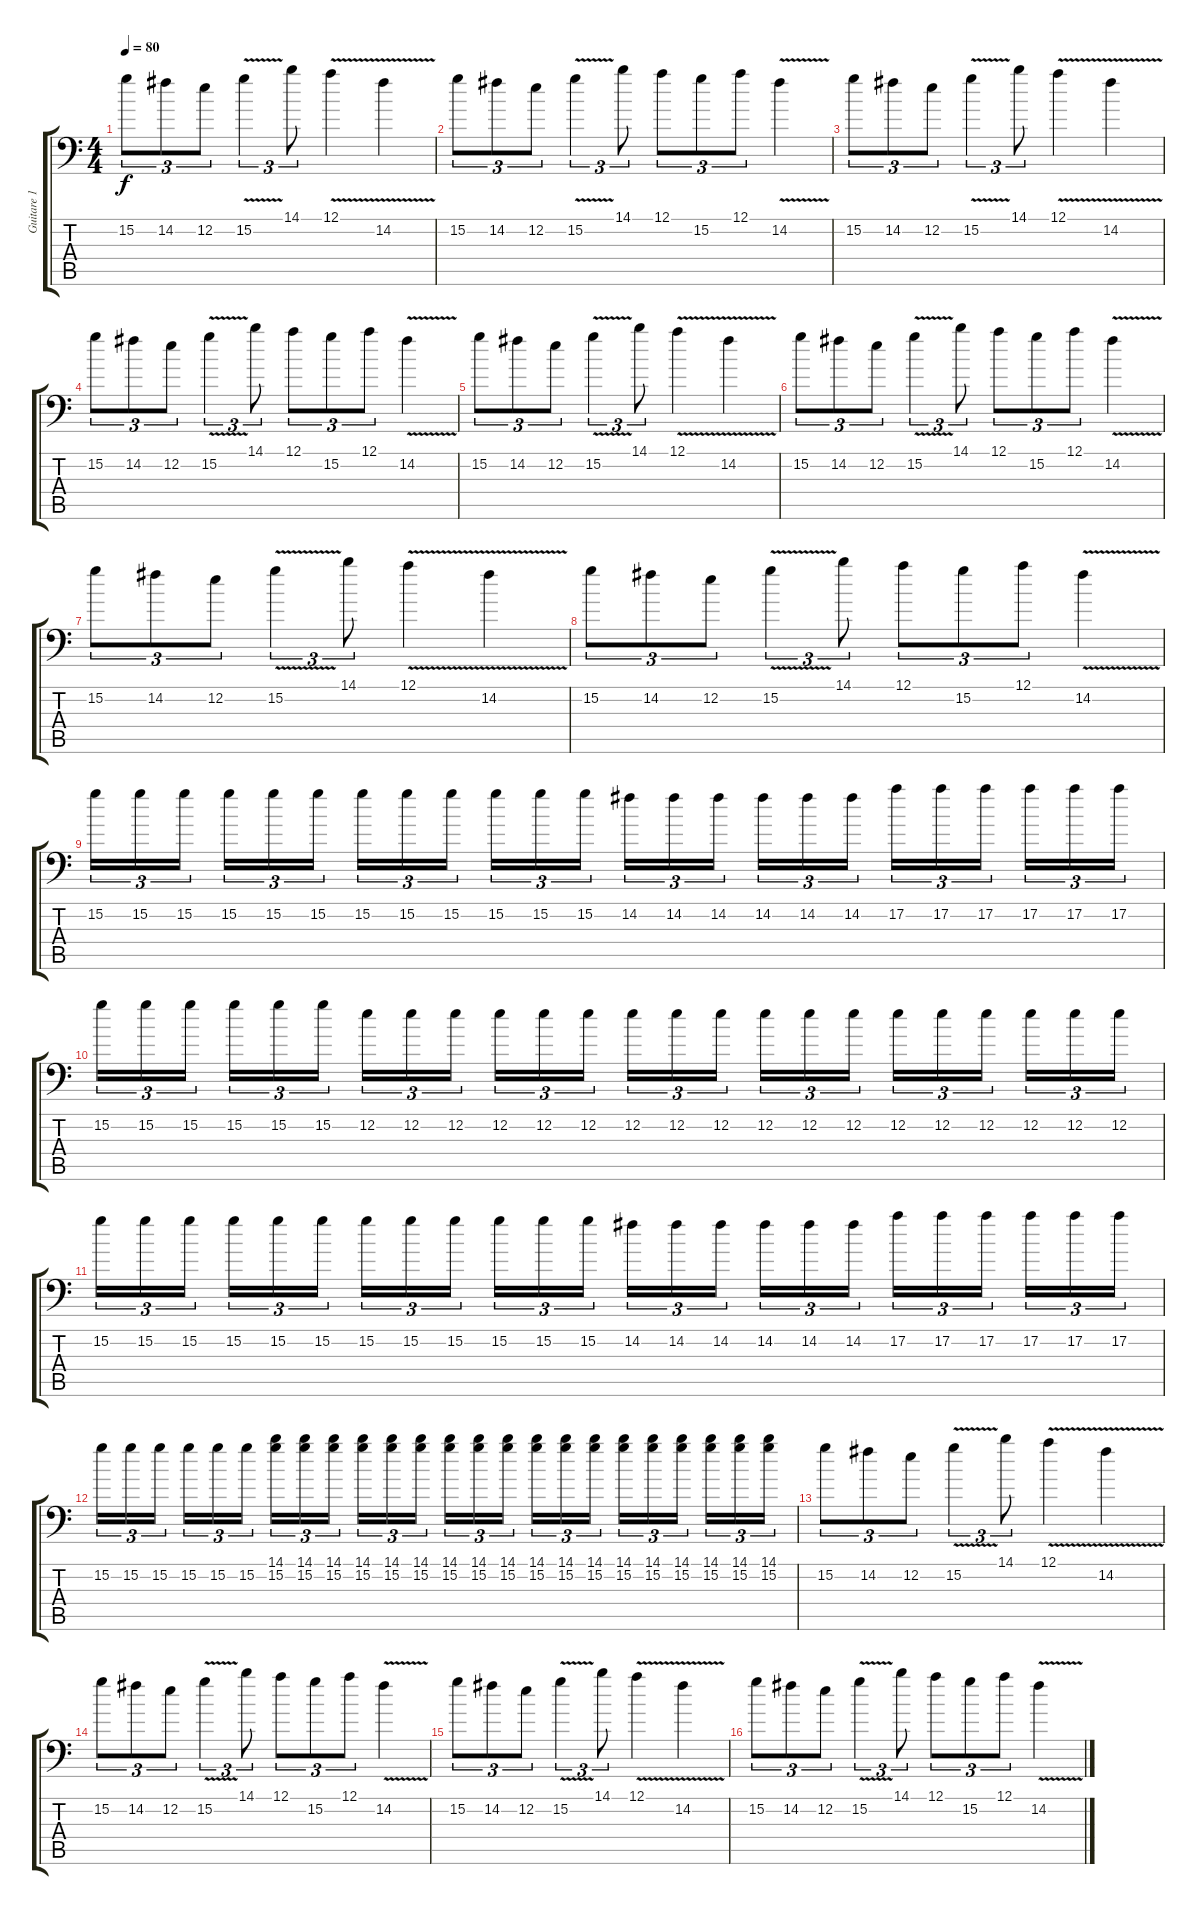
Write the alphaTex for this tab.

\track ("Guitare 1" "Guitare 1") {instrument distortionguitar}
\staff {score tabs}
\tuning (A3 E3 C3 G2 D2 A1) {hide}
\ts (4 4)
\tempo 80
\clef f4
\ks c
15.2.8{tu (3 2) dy f instrument distortionguitar} 14.2.8{tu (3 2)} 12.2.8{tu (3 2)} 15.2{v}.4{tu (3 2)} 14.1.8{tu (3 2)} 12.1{v}.4 14.2{v}.4 |
15.2.8{tu (3 2)} 14.2.8{tu (3 2)} 12.2.8{tu (3 2)} 15.2{v}.4{tu (3 2)} 14.1.8{tu (3 2)} 12.1.8{tu (3 2)} 15.2.8{tu (3 2)} 12.1.8{tu (3 2)} 14.2{v}.4 |
15.2.8{tu (3 2)} 14.2.8{tu (3 2)} 12.2.8{tu (3 2)} 15.2{v}.4{tu (3 2)} 14.1.8{tu (3 2)} 12.1{v}.4 14.2{v}.4 |
15.2.8{tu (3 2)} 14.2.8{tu (3 2)} 12.2.8{tu (3 2)} 15.2{v}.4{tu (3 2)} 14.1.8{tu (3 2)} 12.1.8{tu (3 2)} 15.2.8{tu (3 2)} 12.1.8{tu (3 2)} 14.2{v}.4 |
15.2.8{tu (3 2)} 14.2.8{tu (3 2)} 12.2.8{tu (3 2)} 15.2{v}.4{tu (3 2)} 14.1.8{tu (3 2)} 12.1{v}.4 14.2{v}.4 |
15.2.8{tu (3 2)} 14.2.8{tu (3 2)} 12.2.8{tu (3 2)} 15.2{v}.4{tu (3 2)} 14.1.8{tu (3 2)} 12.1.8{tu (3 2)} 15.2.8{tu (3 2)} 12.1.8{tu (3 2)} 14.2{v}.4 |
15.2.8{tu (3 2)} 14.2.8{tu (3 2)} 12.2.8{tu (3 2)} 15.2{v}.4{tu (3 2)} 14.1.8{tu (3 2)} 12.1{v}.4 14.2{v}.4 |
15.2.8{tu (3 2)} 14.2.8{tu (3 2)} 12.2.8{tu (3 2)} 15.2{v}.4{tu (3 2)} 14.1.8{tu (3 2)} 12.1.8{tu (3 2)} 15.2.8{tu (3 2)} 12.1.8{tu (3 2)} 14.2{v}.4 |
15.2.16{tu (3 2)} 15.2.16{tu (3 2)} 15.2.16{tu (3 2) beam splitsecondary} 15.2.16{tu (3 2)} 15.2.16{tu (3 2)} 15.2.16{tu (3 2)} 15.2.16{tu (3 2)} 15.2.16{tu (3 2)} 15.2.16{tu (3 2) beam splitsecondary} 15.2.16{tu (3 2)} 15.2.16{tu (3 2)} 15.2.16{tu (3 2)} 14.2.16{tu (3 2)} 14.2.16{tu (3 2)} 14.2.16{tu (3 2) beam splitsecondary} 14.2.16{tu (3 2)} 14.2.16{tu (3 2)} 14.2.16{tu (3 2)} 17.2.16{tu (3 2)} 17.2.16{tu (3 2)} 17.2.16{tu (3 2) beam splitsecondary} 17.2.16{tu (3 2)} 17.2.16{tu (3 2)} 17.2.16{tu (3 2)} |
15.2.16{tu (3 2)} 15.2.16{tu (3 2)} 15.2.16{tu (3 2) beam splitsecondary} 15.2.16{tu (3 2)} 15.2.16{tu (3 2)} 15.2.16{tu (3 2)} 12.2.16{tu (3 2)} 12.2.16{tu (3 2)} 12.2.16{tu (3 2) beam splitsecondary} 12.2.16{tu (3 2)} 12.2.16{tu (3 2)} 12.2.16{tu (3 2)} 12.2.16{tu (3 2)} 12.2.16{tu (3 2)} 12.2.16{tu (3 2) beam splitsecondary} 12.2.16{tu (3 2)} 12.2.16{tu (3 2)} 12.2.16{tu (3 2)} 12.2.16{tu (3 2)} 12.2.16{tu (3 2)} 12.2.16{tu (3 2) beam splitsecondary} 12.2.16{tu (3 2)} 12.2.16{tu (3 2)} 12.2.16{tu (3 2)} |
15.2.16{tu (3 2)} 15.2.16{tu (3 2)} 15.2.16{tu (3 2) beam splitsecondary} 15.2.16{tu (3 2)} 15.2.16{tu (3 2)} 15.2.16{tu (3 2)} 15.2.16{tu (3 2)} 15.2.16{tu (3 2)} 15.2.16{tu (3 2) beam splitsecondary} 15.2.16{tu (3 2)} 15.2.16{tu (3 2)} 15.2.16{tu (3 2)} 14.2.16{tu (3 2)} 14.2.16{tu (3 2)} 14.2.16{tu (3 2) beam splitsecondary} 14.2.16{tu (3 2)} 14.2.16{tu (3 2)} 14.2.16{tu (3 2)} 17.2.16{tu (3 2)} 17.2.16{tu (3 2)} 17.2.16{tu (3 2) beam splitsecondary} 17.2.16{tu (3 2)} 17.2.16{tu (3 2)} 17.2.16{tu (3 2)} |
15.2.16{tu (3 2)} 15.2.16{tu (3 2)} 15.2.16{tu (3 2) beam splitsecondary} 15.2.16{tu (3 2)} 15.2.16{tu (3 2)} 15.2.16{tu (3 2)} (14.1 15.2).16{tu (3 2)} (14.1 15.2).16{tu (3 2)} (14.1 15.2).16{tu (3 2) beam splitsecondary} (14.1 15.2).16{tu (3 2)} (14.1 15.2).16{tu (3 2)} (14.1 15.2).16{tu (3 2)} (14.1 15.2).16{tu (3 2)} (14.1 15.2).16{tu (3 2)} (14.1 15.2).16{tu (3 2) beam splitsecondary} (14.1 15.2).16{tu (3 2)} (14.1 15.2).16{tu (3 2)} (14.1 15.2).16{tu (3 2)} (14.1 15.2).16{tu (3 2)} (14.1 15.2).16{tu (3 2)} (14.1 15.2).16{tu (3 2) beam splitsecondary} (14.1 15.2).16{tu (3 2)} (14.1 15.2).16{tu (3 2)} (14.1 15.2).16{tu (3 2)} |
15.2.8{tu (3 2)} 14.2.8{tu (3 2)} 12.2.8{tu (3 2)} 15.2{v}.4{tu (3 2)} 14.1.8{tu (3 2)} 12.1{v}.4 14.2{v}.4 |
15.2.8{tu (3 2)} 14.2.8{tu (3 2)} 12.2.8{tu (3 2)} 15.2{v}.4{tu (3 2)} 14.1.8{tu (3 2)} 12.1.8{tu (3 2)} 15.2.8{tu (3 2)} 12.1.8{tu (3 2)} 14.2{v}.4 |
15.2.8{tu (3 2)} 14.2.8{tu (3 2)} 12.2.8{tu (3 2)} 15.2{v}.4{tu (3 2)} 14.1.8{tu (3 2)} 12.1{v}.4 14.2{v}.4 |
15.2.8{tu (3 2)} 14.2.8{tu (3 2)} 12.2.8{tu (3 2)} 15.2{v}.4{tu (3 2)} 14.1.8{tu (3 2)} 12.1.8{tu (3 2)} 15.2.8{tu (3 2)} 12.1.8{tu (3 2)} 14.2{v}.4
